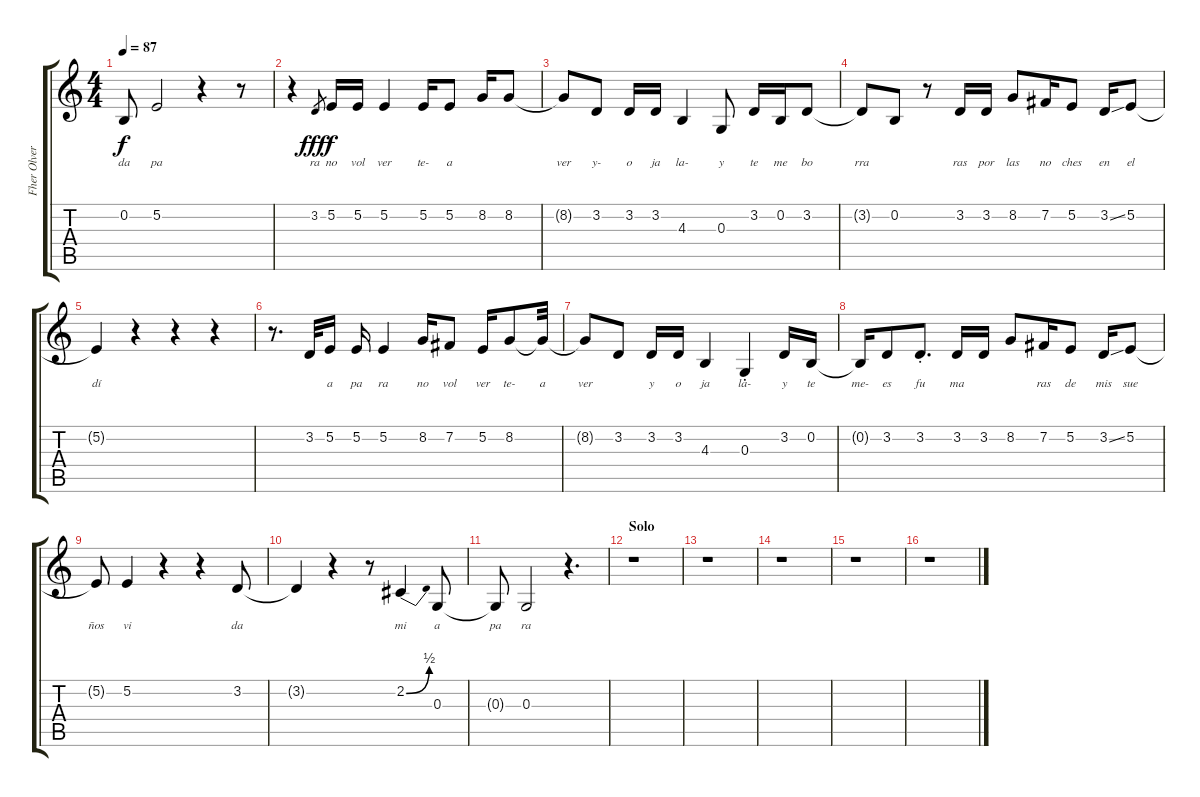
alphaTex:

\track ("Fher Olvera (Voz)" "Fher Olver") {instrument violin}
\staff {score tabs}
\tuning (E4 B3 G3 D3 A2 E2) {hide}
\ts (4 4)
\tempo 87
\clef g2
\ks c
0.2{t}.8{lyrics (0 "da") lyrics (1 "") lyrics (2 "") lyrics (3 "") lyrics (4 "") dy f} 5.2.2{lyrics (0 "pa") lyrics (1 "") lyrics (2 "") lyrics (3 "") lyrics (4 "")} r.4 r.8 |
r.4 3.2.8{lyrics (0 "ra") lyrics (1 "") lyrics (2 "") lyrics (3 "") lyrics (4 "") gr dy fff} 5.2.16{lyrics (0 "no") lyrics (1 "") lyrics (2 "") lyrics (3 "") lyrics (4 "") dy f} 5.2.16{lyrics (0 "vol") lyrics (1 "") lyrics (2 "") lyrics (3 "") lyrics (4 "")} 5.2.4{lyrics (0 "ver") lyrics (1 "") lyrics (2 "") lyrics (3 "") lyrics (4 "")} 5.2.16{lyrics (0 "te-") lyrics (1 "") lyrics (2 "") lyrics (3 "") lyrics (4 "")} 5.2.8{lyrics (0 "a") lyrics (1 "") lyrics (2 "") lyrics (3 "") lyrics (4 "")} 8.2.16{lyrics (0 "") lyrics (1 "") lyrics (2 "") lyrics (3 "") lyrics (4 "")} 8.2.8{lyrics (0 "") lyrics (1 "") lyrics (2 "") lyrics (3 "") lyrics (4 "")} |
8.2{t}.8{lyrics (0 "ver") lyrics (1 "") lyrics (2 "") lyrics (3 "") lyrics (4 "")} 3.2.8{lyrics (0 "y-") lyrics (1 "") lyrics (2 "") lyrics (3 "") lyrics (4 "")} 3.2.16{lyrics (0 "o") lyrics (1 "") lyrics (2 "") lyrics (3 "") lyrics (4 "")} 3.2.16{lyrics (0 "ja") lyrics (1 "") lyrics (2 "") lyrics (3 "") lyrics (4 "")} 4.3.4{lyrics (0 "la-") lyrics (1 "") lyrics (2 "") lyrics (3 "") lyrics (4 "")} 0.3.8{lyrics (0 "y") lyrics (1 "") lyrics (2 "") lyrics (3 "") lyrics (4 "")} 3.2.16{lyrics (0 "te") lyrics (1 "") lyrics (2 "") lyrics (3 "") lyrics (4 "")} 0.2.16{lyrics (0 "me") lyrics (1 "") lyrics (2 "") lyrics (3 "") lyrics (4 "")} 3.2.8{lyrics (0 "bo") lyrics (1 "") lyrics (2 "") lyrics (3 "") lyrics (4 "")} |
3.2{t}.8{lyrics (0 "rra") lyrics (1 "") lyrics (2 "") lyrics (3 "") lyrics (4 "")} 0.2.8{lyrics (0 "") lyrics (1 "") lyrics (2 "") lyrics (3 "") lyrics (4 "")} r.8 3.2.16{lyrics (0 "ras") lyrics (1 "") lyrics (2 "") lyrics (3 "") lyrics (4 "")} 3.2.16{lyrics (0 "por") lyrics (1 "") lyrics (2 "") lyrics (3 "") lyrics (4 "")} 8.2.8{lyrics (0 "las") lyrics (1 "") lyrics (2 "") lyrics (3 "") lyrics (4 "")} 7.2.16{lyrics (0 "no") lyrics (1 "") lyrics (2 "") lyrics (3 "") lyrics (4 "")} 5.2.8{lyrics (0 "ches") lyrics (1 "") lyrics (2 "") lyrics (3 "") lyrics (4 "")} 3.2{ss}.16{lyrics (0 "en") lyrics (1 "") lyrics (2 "") lyrics (3 "") lyrics (4 "")} 5.2.8{lyrics (0 "el") lyrics (1 "") lyrics (2 "") lyrics (3 "") lyrics (4 "")} |
5.2{t}.4{lyrics (0 "dí") lyrics (1 "") lyrics (2 "") lyrics (3 "") lyrics (4 "")} r.4 r.4 r.4 |
r.8{d} 3.2.32{lyrics (0 "") lyrics (1 "") lyrics (2 "") lyrics (3 "") lyrics (4 "")} 5.2.16{lyrics (0 "a") lyrics (1 "") lyrics (2 "") lyrics (3 "") lyrics (4 "")} 5.2.16{lyrics (0 "pa") lyrics (1 "") lyrics (2 "") lyrics (3 "") lyrics (4 "")} 5.2.4{lyrics (0 "ra") lyrics (1 "") lyrics (2 "") lyrics (3 "") lyrics (4 "")} 8.2.16{lyrics (0 "no") lyrics (1 "") lyrics (2 "") lyrics (3 "") lyrics (4 "")} 7.2.8{lyrics (0 "vol") lyrics (1 "") lyrics (2 "") lyrics (3 "") lyrics (4 "")} 5.2.16{lyrics (0 "ver") lyrics (1 "") lyrics (2 "") lyrics (3 "") lyrics (4 "")} 8.2.8{lyrics (0 "te-") lyrics (1 "") lyrics (2 "") lyrics (3 "") lyrics (4 "")} 8.2{t}.32{lyrics (0 "a") lyrics (1 "") lyrics (2 "") lyrics (3 "") lyrics (4 "")} |
8.2{t}.8{lyrics (0 "ver") lyrics (1 "") lyrics (2 "") lyrics (3 "") lyrics (4 "")} 3.2.8{lyrics (0 "") lyrics (1 "") lyrics (2 "") lyrics (3 "") lyrics (4 "")} 3.2.16{lyrics (0 "y") lyrics (1 "") lyrics (2 "") lyrics (3 "") lyrics (4 "")} 3.2.16{lyrics (0 "o") lyrics (1 "") lyrics (2 "") lyrics (3 "") lyrics (4 "")} 4.3.4{lyrics (0 "ja") lyrics (1 "") lyrics (2 "") lyrics (3 "") lyrics (4 "")} 0.3{st}.4{lyrics (0 "la-") lyrics (1 "") lyrics (2 "") lyrics (3 "") lyrics (4 "")} 3.2.16{lyrics (0 "y") lyrics (1 "") lyrics (2 "") lyrics (3 "") lyrics (4 "")} 0.2.16{lyrics (0 "te") lyrics (1 "") lyrics (2 "") lyrics (3 "") lyrics (4 "")} |
0.2{t}.16{lyrics (0 "me-") lyrics (1 "") lyrics (2 "") lyrics (3 "") lyrics (4 "")} 3.2.8{lyrics (0 "es") lyrics (1 "") lyrics (2 "") lyrics (3 "") lyrics (4 "")} 3.2{st}.8{d lyrics (0 "fu") lyrics (1 "") lyrics (2 "") lyrics (3 "") lyrics (4 "")} 3.2.16{lyrics (0 "ma") lyrics (1 "") lyrics (2 "") lyrics (3 "") lyrics (4 "")} 3.2.16{lyrics (0 "") lyrics (1 "") lyrics (2 "") lyrics (3 "") lyrics (4 "")} 8.2.8{lyrics (0 "") lyrics (1 "") lyrics (2 "") lyrics (3 "") lyrics (4 "")} 7.2.16{lyrics (0 "ras") lyrics (1 "") lyrics (2 "") lyrics (3 "") lyrics (4 "")} 5.2.8{lyrics (0 "de") lyrics (1 "") lyrics (2 "") lyrics (3 "") lyrics (4 "")} 3.2{ss}.16{lyrics (0 "mis") lyrics (1 "") lyrics (2 "") lyrics (3 "") lyrics (4 "")} 5.2.8{lyrics (0 "sue") lyrics (1 "") lyrics (2 "") lyrics (3 "") lyrics (4 "")} |
5.2{t}.8{lyrics (0 "ños") lyrics (1 "") lyrics (2 "") lyrics (3 "") lyrics (4 "")} 5.2.4{lyrics (0 "vi") lyrics (1 "") lyrics (2 "") lyrics (3 "") lyrics (4 "")} r.4 r.4 3.2.8{lyrics (0 "da") lyrics (1 "") lyrics (2 "") lyrics (3 "") lyrics (4 "")} |
3.2{t}.4{lyrics (0 "") lyrics (1 "") lyrics (2 "") lyrics (3 "") lyrics (4 "")} r.4 r.8 2.2{be (bend 0 0 60 2)}.4{lyrics (0 "mi") lyrics (1 "") lyrics (2 "") lyrics (3 "") lyrics (4 "")} 0.3.8{lyrics (0 "a") lyrics (1 "") lyrics (2 "") lyrics (3 "") lyrics (4 "")} |
0.3{t}.8{lyrics (0 "pa") lyrics (1 "") lyrics (2 "") lyrics (3 "") lyrics (4 "")} 0.3.2{lyrics (0 "ra") lyrics (1 "") lyrics (2 "") lyrics (3 "") lyrics (4 "")} r.4{d} |
\section ("" "Solo")
r.1 |
r.1 |
r.1 |
r.1 |
r.1
